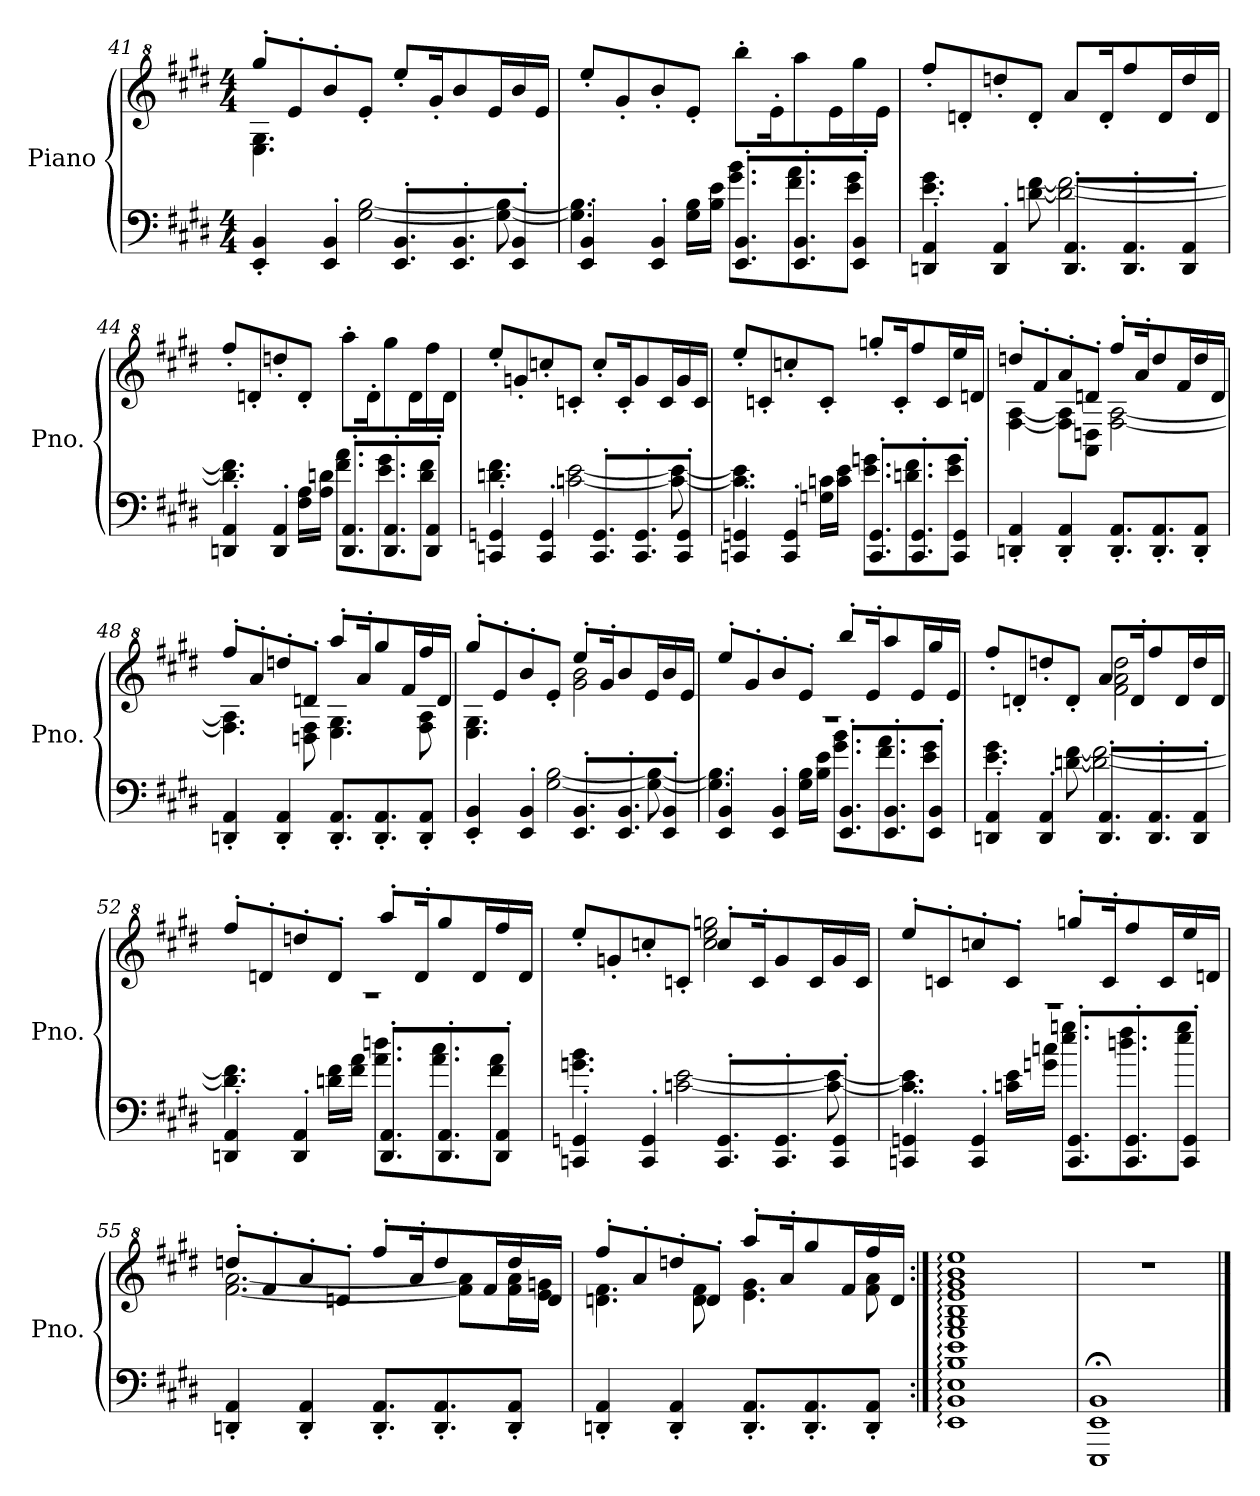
**kern	**kern
*part1	*part1
*staff2	*staff1
*I"Piano	*
*I'Pno.	*
!!LO:LB:g=z
*clefF4	*clefG^2
*k[f#c#g#d#]	*k[f#c#g#d#]
*M4/4	*M4/4
=41	=41
*^	*^
4EE/' 4BB/'	4.ryy	8ggg#'/L	4.e\ 4.g#\
.	.	8ee'/	.
4EE/' 4BB/'	.	8bb'/	.
.	[2G#\ [2B\	8ee'/J	2ryy
8.EE/' 8.BB/'L	.	8eee'/L	.
.	.	16gg#'/K	.
8.EE/' 8.BB/'	.	8bb/	.
.	.	16ee/L	.
8EE/' 8BB/'J	8G#\_ 8B\_	16bb/	8ryy
.	.	16ee/JJ	.
*	*	*v	*v
=42	=42	=42
4EE/' 4BB/'	4.G#\] 4.B\]	8eee'/L
.	.	8gg#'/
4EE/' 4BB/'	.	8bb'/
.	16G#\ 16B\LL	8ee'/J
.	16B\ 16e\JJ	.
8.EE/' 8.BB/'L	8.g#\ 8.b\L	8bbb'\L
.	.	16ee'\K
8.EE/' 8.BB/'	8.f#\ 8.a\	8aaa\
.	.	16ee\L
8EE/' 8BB/'J	8e\ 8g#\J	16ggg#\
.	.	16ee\JJ
=43	=43	=43
4DDn/' 4AA/'	4.e\ 4.g#\	8fff#'/L
.	.	8ddn'/
4DD/' 4AA/'	.	8dddn'/
.	[8dn\ [8f#\	8dd'/J
8.DD/' 8.AA/'L	2d\_ 2f#\_	8aa/L
.	.	16dd'/K
8.DD/' 8.AA/'	.	8fff#/
.	.	16dd/L
8DD/' 8AA/'J	.	16ddd/
.	.	16dd/JJ
!!LO:LB:g=z
=44	=44	=44
4DDn/' 4AA/'	4.d\] 4.f#\]	8fff#'/L
.	.	8ddn'/
4DD/' 4AA/'	.	8dddn'/
.	16F#\ 16A\LL	8dd'/J
.	16A\ 16dn\JJ	.
8.DD/' 8.AA/'L	8.f#\ 8.a\L	8aaa'\L
.	.	16dd'\K
8.DD/' 8.AA/'	8.e\ 8.g#\	8ggg#\
.	.	16dd\L
8DD/' 8AA/'J	8d\ 8f#\J	16fff#\
.	.	16dd\JJ
=45	=45	=45
4CCn/' 4GGn/'	4.dn\ 4.f#\	8eee'/L
.	.	8ggn'/
4CC/' 4GG/'	.	8cccn'/
.	[2cn\ [2e\	8ccn'/J
8.CC/' 8.GG/'L	.	8ccc'/L
.	.	16cc'/K
8.CC/' 8.GG/'	.	8gg/
.	.	16cc/L
8CC/' 8GG/'J	8c\_ 8e\_	16gg/
.	.	16cc/JJ
=46	=46	=46
4CCn/' 4GGn/'	4.c\] 4.e\]	8eee'/L
.	.	8ccn'/
4CC/' 4GG/'	.	8cccn'/
.	16Gn\ 16cn\LL	8cc'/J
.	16c\ 16e\JJ	.
8.CC/' 8.GG/'L	8.e\ 8.gn\L	8gggn'/L
.	.	16cc'/K
8.CC/' 8.GG/'	8.dn\ 8.f#\	8fff#/
.	.	16cc/L
8CC/' 8GG/'J	8e\ 8g\J	16eee/
.	.	16ddn/JJ
*v	*v	*
!!LO:PB:g=z
=47	=47
*	*^
4DDn/' 4AA/'	8dddn'/L	[4f#\ [4a\
.	8ff#'/	.
4DD/' 4AA/'	8aa'/	8f#\] 8a\]L
.	8ddn'/J	8A\ 8dn\J
8.DD/' 8.AA/'L	8fff#'/L	[2f#\ [2a\
.	16aa'/K	.
8.DD/' 8.AA/'	8ddd/	.
.	16ff#/L	.
8DD/' 8AA/'J	16ddd/	.
.	16dd/JJ	.
=48	=48	=48
4DDn/' 4AA/'	8fff#'/L	4.f#\] 4.a\]
.	8aa'/	.
4DD/' 4AA/'	8dddn'/	.
.	8ddn'/J	8dn\ 8f#\
8.DD/' 8.AA/'L	8aaa'/L	4.e\ 4.g#\
.	16aa'/K	.
8.DD/' 8.AA/'	8ggg#/	.
.	16ff#/L	.
8DD/' 8AA/'J	16fff#/	8f#\ 8a\
.	16dd/JJ	.
=49	=49	=49
*^	*	*
4EE/' 4BB/'	4.ryy	8ggg#'/L	4.e\ 4.g#\
.	.	8ee'/	.
4EE/' 4BB/'	.	8bb'/	.
.	[2G#\ [2B\	8ee'/J	8ryy
8.EE/' 8.BB/'L	.	8eee'/L	2gg#\ 2bb\
.	.	16gg#'/K	.
8.EE/' 8.BB/'	.	8bb/	.
.	.	16ee/L	.
8EE/' 8BB/'J	8G#\_ 8B\_	16bb/	.
.	.	16ee/JJ	.
!!LO:LB:g=z	!!
=50	=50	=50	=50
4EE/' 4BB/'	4.G#\] 4.B\]	8eee'/L	1r
.	.	8gg#'/	.
4EE/' 4BB/'	.	8bb'/	.
.	16G#\ 16B\LL	8ee'/J	.
.	16B\ 16e\JJ	.	.
8.EE/' 8.BB/'L	8.g#\ 8.b\L	8bbb'/L	.
.	.	16ee'/K	.
8.EE/' 8.BB/'	8.f#\ 8.a\	8aaa/	.
.	.	16ee/L	.
8EE/' 8BB/'J	8e\ 8g#\J	16ggg#/	.
.	.	16ee/JJ	.
=51	=51	=51	=51
4DDn/' 4AA/'	4.e\ 4.g#\	8fff#'/L	2ryy
.	.	8ddn'/	.
4DD/' 4AA/'	.	8dddn'/	.
.	[8dn\ [8f#\	8dd'/J	.
8.DD/' 8.AA/'L	2d\_ 2f#\_	8aa/L	2ff#\ 2aa\ 2ddd\
.	.	16dd'/K	.
8.DD/' 8.AA/'	.	8fff#/	.
.	.	16dd/L	.
8DD/' 8AA/'J	.	16ddd/	.
.	.	16dd/JJ	.
=52	=52	=52	=52
4DDn/' 4AA/'	4.d\] 4.f#\]	8fff#'/L	1r
.	.	8ddn'/	.
4DD/' 4AA/'	.	8dddn'/	.
.	16dn\ 16f#\LL	8dd'/J	.
.	16f#\ 16a\JJ	.	.
8.DD/' 8.AA/'L	8.a\ 8.ddn\L	8aaa'/L	.
.	.	16dd'/K	.
8.DD/' 8.AA/'	8.a\ 8.cc#\	8ggg#/	.
.	.	16dd/L	.
8DD/' 8AA/'J	8f#\ 8a\J	16fff#/	.
.	.	16dd/JJ	.
!!LO:LB:g=z	!!
=53	=53	=53	=53
4CCn/' 4GGn/'	4.gn\ 4.b\	8eee'/L	2ryy
.	.	8ggn'/	.
4CC/' 4GG/'	.	8cccn'/	.
.	[2cn\ [2e\	8ccn'/J	.
8.CC/' 8.GG/'L	.	8ccc'/L	2ccc\ 2eee\ 2gggn\
.	.	16cc'/K	.
8.CC/' 8.GG/'	.	8gg/	.
.	.	16cc/L	.
8CC/' 8GG/'J	8c\_ 8e\_	16gg/	.
.	.	16cc/JJ	.
=54	=54	=54	=54
4CCn/' 4GGn/'	4.c\] 4.e\]	8eee'/L	1r
.	.	8ccn'/	.
4CC/' 4GG/'	.	8cccn'/	.
.	16cn\ 16e\LL	8cc'/J	.
.	16gn\ 16ccn\JJ	.	.
8.CC/' 8.GG/'L	8.ee\ 8.ggn\L	8gggn'/L	.
.	.	16cc'/K	.
8.CC/' 8.GG/'	8.ddn\ 8.ff#\	8fff#/	.
.	.	16cc/L	.
8CC/' 8GG/'J	8ee\ 8gg\J	16eee/	.
.	.	16ddn/JJ	.
*v	*v	*	*
!!LO:LB:g=z	!!
=55	=55	=55
4DDn/' 4AA/'	8dddn'/L	[2.ff#\ [2.aa\
.	8ff#'/	.
4DD/' 4AA/'	8aa'/	.
.	8ddn'/J	.
8.DD/' 8.AA/'L	8fff#'/L	.
.	16aa'/K	.
8.DD/' 8.AA/'	8ddd/	.
.	.	8ff#\] 8aa\]L
.	16ff#/L	.
8DD/' 8AA/'J	16ddd/	16ff#\ 16aa\L
.	16dd/JJ	16ee\ 16ggn\JJ
=56	=56	=56
4DDn/' 4AA/'	8fff#'/L	4.ddn\ 4.ff#\
.	8aa'/	.
4DD/' 4AA/'	8dddn'/	.
.	8dd'/J	8dd\ 8ff#\
8.DD/' 8.AA/'L	8aaa'/L	4.ee\ 4.gg#\
.	16aa'/K	.
8.DD/' 8.AA/'	8ggg#/	.
.	16ff#/L	.
8DD/' 8AA/'J	16fff#/	8ff#\ 8aa\
.	16dd/JJ	.
*	*v	*v
=57:|!	=57:|!
1EE: 1BB: 1E: 1B: 1e:	1e: 1g#: 1b: 1ee: 1gg#: 1bb: 1eee:
=58	=58
1EEE;< 1EE;< 1BB;<	1r
==	==
*-	*-
